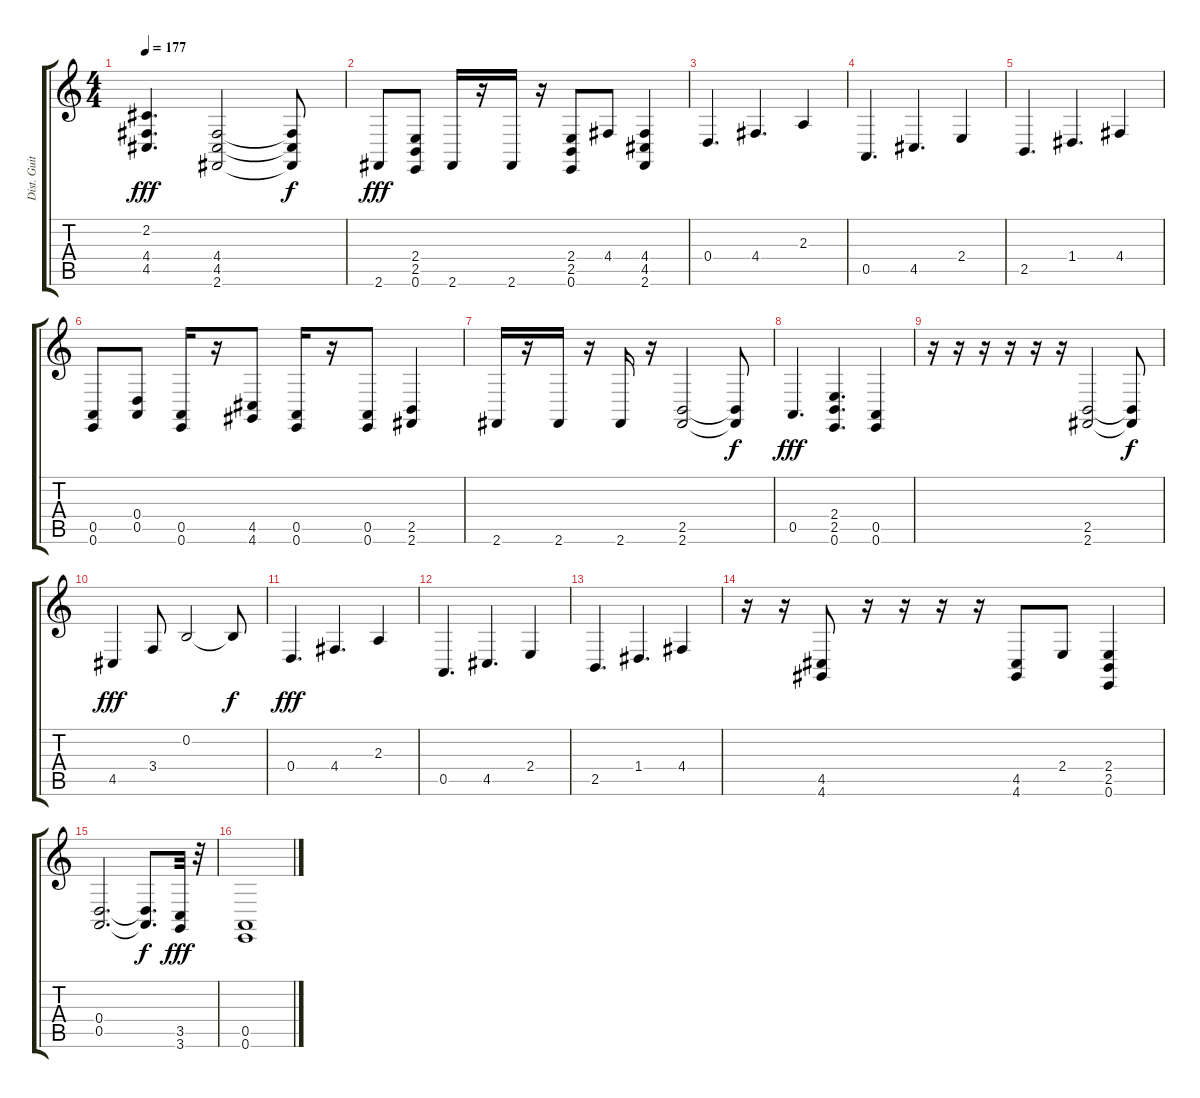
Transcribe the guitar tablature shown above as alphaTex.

\track ("Dist. Guitar 3" "Dist. Guit") {instrument lead5charang}
\staff {score tabs}
\tuning (E4 B3 G3 D3 A2 E2) {hide}
\ts (4 4)
\tempo 177
\clef g2
\ks c
(2.2 4.4 4.5).4{d dy fff} (4.4 4.5 2.6).2 (4.4{t} 4.5{t} 2.6{t}).8{dy f} |
2.6.8{dy fff} (2.4 2.5 0.6).8 2.6.16 r.16 2.6.16 r.16 (2.4 2.5 0.6).8 4.4.8 (4.4 4.5 2.6).4 |
0.4.4{d} 4.4.4{d} 2.3.4 |
0.5.4{d} 4.5.4{d} 2.4.4 |
2.5.4{d} 1.4.4{d} 4.4.4 |
(0.5 0.6).8 (0.4 0.5).8 (0.5 0.6).16 r.16 (4.5 4.6).8 (0.5 0.6).16 r.16 (0.5 0.6).8 (2.5 2.6).4 |
2.6.16 r.16 2.6.16 r.16 2.6.16 r.16 (2.5 2.6).2 (2.5{t} 2.6{t}).8{dy f} |
0.5.4{d dy fff} (2.4 2.5 0.6).4{d} (0.5 0.6).4 |
r.16 r.16 r.16 r.16 r.16 r.16 (2.5 2.6).2 (2.5{t} 2.6{t}).8{dy f} |
4.5.4{dy fff} 3.4.8 0.2.2 0.2{t}.8{dy f} |
0.4.4{d dy fff} 4.4.4{d} 2.3.4 |
0.5.4{d} 4.5.4{d} 2.4.4 |
2.5.4{d} 1.4.4{d} 4.4.4 |
r.16 r.16 (4.5 4.6).8 r.16 r.16 r.16 r.16 (4.5 4.6).8 2.4.8 (2.4 2.5 0.6).4 |
(0.4 0.5).2{d} (0.4{t} 0.5{t}).8{d dy f} (3.5 3.6).32{dy fff} r.32 |
(0.5 0.6).1
